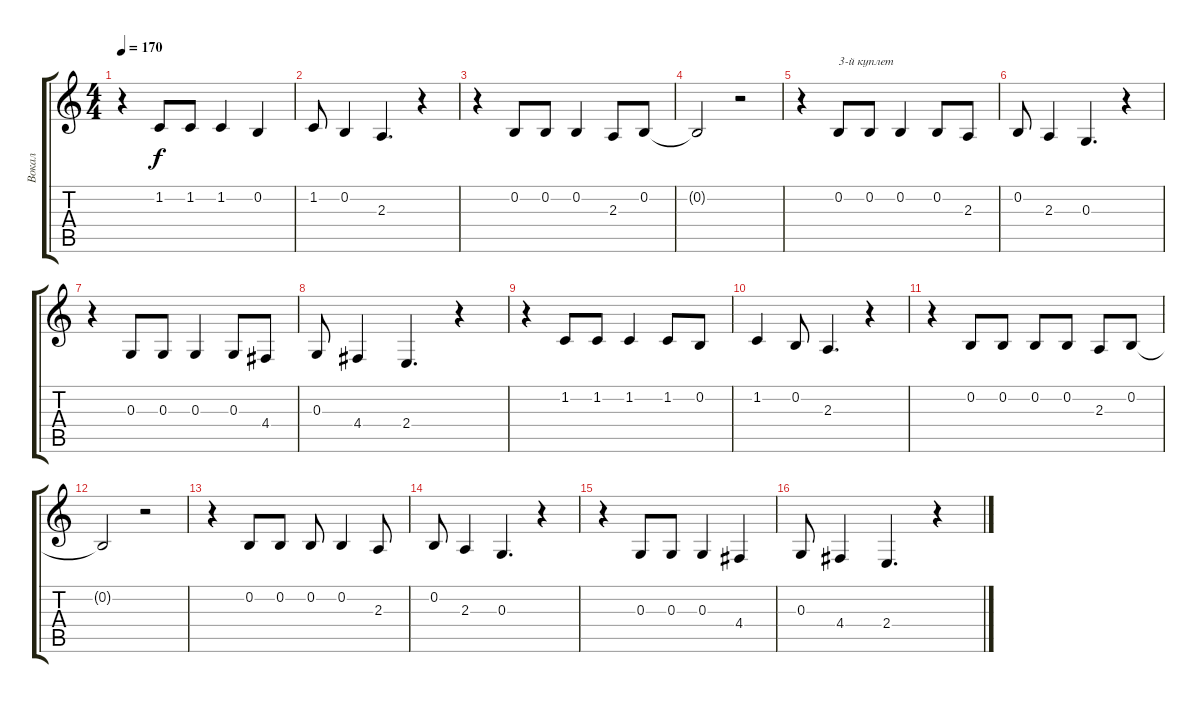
\track ("Вокал" "Вокал") {instrument oboe}
\staff {score tabs}
\tuning (E4 B3 G3 D3 A2 E2) {hide}
\ts (4 4)
\tempo 170
\clef g2
\ks c
r.4{dy f} 1.2.8 1.2.8 1.2.4 0.2.4 |
1.2.8 0.2.4 2.3.4{d} r.4 |
r.4 0.2.8 0.2.8 0.2.4 2.3.8 0.2.8 |
0.2{t}.2 r.2 |
r.4 0.2.8{txt "3-й куплет"} 0.2.8 0.2.4 0.2.8 2.3.8 |
0.2.8 2.3.4 0.3.4{d} r.4 |
r.4 0.3.8 0.3.8 0.3.4 0.3.8 4.4.8 |
0.3.8 4.4.4 2.4.4{d} r.4 |
r.4 1.2.8 1.2.8 1.2.4 1.2.8 0.2.8 |
1.2.4 0.2.8 2.3.4{d} r.4 |
r.4 0.2.8 0.2.8 0.2.8 0.2.8 2.3.8 0.2.8 |
0.2{t}.2 r.2 |
r.4 0.2.8 0.2.8 0.2.8 0.2.4 2.3.8 |
0.2.8 2.3.4 0.3.4{d} r.4 |
r.4 0.3.8 0.3.8 0.3.4 4.4.4 |
0.3.8 4.4.4 2.4.4{d} r.4
